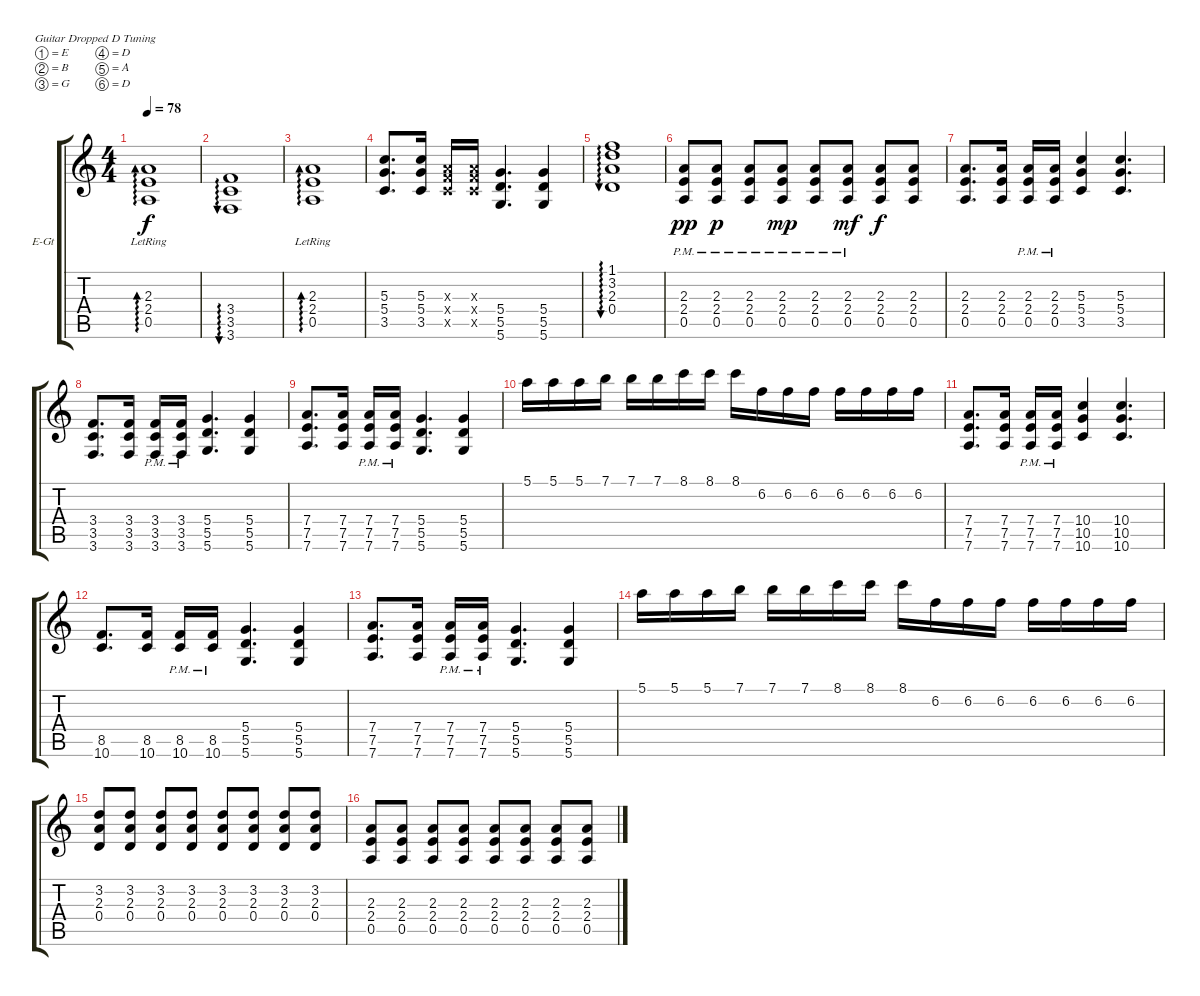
\bracketExtendMode groupsimilarinstruments
\firstSystemTrackNameOrientation horizontal
\otherSystemsTrackNameOrientation horizontal
\track ("Dist Guitar" "E-Gt") {instrument distortionguitar}
\staff {score tabs}
\tuning (E4 B3 G3 D3 A2 D2)
\ts (4 4)
\tempo 78
\clef g2
\scale
0.333333
\ks c
(0.5{lr} 2.4{lr} 2.3{lr}).1{ad 0 dy f} |
\scale
0.333333 (3.6 3.5 3.4).1{au 0} |
\scale
0.333333 (0.5{lr} 2.4{lr} 2.3{lr}).1{ad 0} |
\scale
0.333333 (3.5 5.4 5.3).8{d} (3.5 5.4 5.3).16 (3.5{x} 3.4{x} 2.3{x}).16 (3.5{x} 3.4{x} 2.3{x}).16 (5.6 5.5 5.4).4{d} (5.6 5.5 5.4).4 |
\scale
0.333333 (1.1 3.2 2.3 0.4).1{au 0} |
\scale
0.333333 (2.4{pm} 2.3{pm} 0.5{pm}).8{dy pp} (2.4{pm} 2.3{pm} 0.5{pm}).8{dy p} (2.4{pm} 2.3{pm} 0.5{pm}).8 (2.4{pm} 2.3{pm} 0.5{pm}).8{dy mp} (2.4{pm} 2.3{pm} 0.5{pm}).8 (2.4{pm} 2.3{pm} 0.5{pm}).8{dy mf} (2.4 2.3 0.5).8{dy f} (2.4 2.3 0.5).8 |
\scale
0.333333 (2.4 2.3 0.5).8{d} (2.4 2.3 0.5).16 (2.4{pm} 2.3{pm} 0.5{pm}).16 (2.4{pm} 2.3{pm} 0.5{pm}).16 (5.3 3.5 5.4).4 (5.3 3.5 5.4).4{d} |
\scale
0.333333 (3.4 3.5 3.6).8{d} (3.4 3.5 3.6).16 (3.4{pm} 3.5{pm} 3.6{pm}).16 (3.4{pm} 3.5{pm} 3.6{pm}).16 (5.4 5.6 5.5).4{d} (5.4 5.6 5.5).4 |
\scale
0.333333 (7.5 7.4 7.6).8{d} (7.5 7.4 7.6).16 (7.5{pm} 7.4{pm} 7.6{pm}).16 (7.5{pm} 7.4{pm} 7.6{pm}).16 (5.4 5.6 5.5).4{d} (5.4 5.6 5.5).4 |
\scale
0.333333 5.1.16 5.1.16 5.1.16 7.1.16 7.1.16 7.1.16 8.1.16 8.1.16 8.1.16 6.2.16 6.2.16 6.2.16 6.2.16 6.2.16 6.2.16 6.2.16 |
\scale
0.333333 (7.5 7.4 7.6).8{d} (7.5 7.4 7.6).16 (7.5{pm} 7.4{pm} 7.6{pm}).16 (7.5{pm} 7.4{pm} 7.6{pm}).16 (10.4 10.6 10.5).4 (10.4 10.5 10.6).4{d} |
\scale
0.333333 (8.5 10.6).8{d} (8.5 10.6).16 (8.5{pm} 10.6{pm}).16 (8.5{pm} 10.6{pm}).16 (5.5 5.4 5.6).4{d} (5.6 5.4 5.5).4 |
\scale
0.333333 (7.5 7.4 7.6).8{d} (7.5 7.4 7.6).16 (7.5{pm} 7.4{pm} 7.6{pm}).16 (7.5{pm} 7.4{pm} 7.6{pm}).16 (5.4 5.6 5.5).4{d} (5.4 5.6 5.5).4 |
\scale
0.333333 5.1.16 5.1.16 5.1.16 7.1.16 7.1.16 7.1.16 8.1.16 8.1.16 8.1.16 6.2.16 6.2.16 6.2.16 6.2.16 6.2.16 6.2.16 6.2.16 |
\scale
0.333333 (0.4 2.3 3.2).8 (0.4 2.3 3.2).8 (0.4 2.3 3.2).8 (0.4 2.3 3.2).8 (0.4 2.3 3.2).8 (0.4 2.3 3.2).8 (0.4 2.3 3.2).8 (0.4 2.3 3.2).8 |
\scale
0.333333 (2.3 2.4 0.5).8 (2.3 2.4 0.5).8 (2.3 2.4 0.5).8 (2.3 2.4 0.5).8 (2.3 2.4 0.5).8 (2.3 2.4 0.5).8 (2.3 2.4 0.5).8 (2.3 2.4 0.5).8
